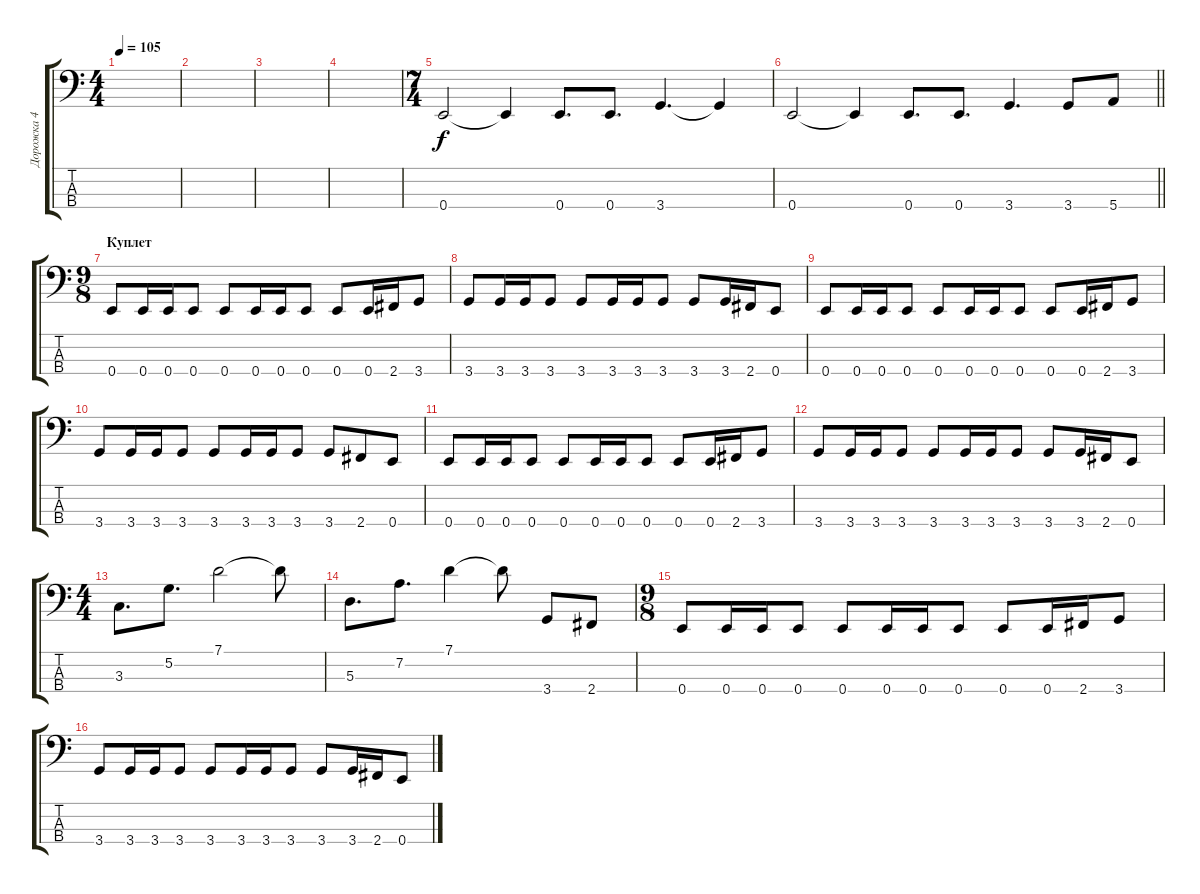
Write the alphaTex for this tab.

\track ("Дорожка 4" "Дорожка 4") {instrument electricbassfinger}
\staff {score tabs}
\tuning (G2 D2 A1 E1) {hide}
\ts (4 4)
\tempo 105
\clef f4
\ks c
|
|
|
|
\ts (7 4)
0.4.2 0.4{t}.4 0.4.8{d} 0.4.8{d} 3.4.4{d} 3.4{t}.4 |
\barLineRight lightlight
0.4.2 0.4{t}.4 0.4.8{d} 0.4.8{d} 3.4.4{d} 3.4.8 5.4.8 |
\ts (9 8)
\section ("" "Куплет")
0.4.8 0.4.16 0.4.16 0.4.8 0.4.8 0.4.16 0.4.16 0.4.8 0.4.8 0.4.16 2.4.16 3.4.8 |
3.4.8 3.4.16 3.4.16 3.4.8 3.4.8 3.4.16 3.4.16 3.4.8 3.4.8 3.4.16 2.4.16 0.4.8 |
0.4.8 0.4.16 0.4.16 0.4.8 0.4.8 0.4.16 0.4.16 0.4.8 0.4.8 0.4.16 2.4.16 3.4.8 |
3.4.8 3.4.16 3.4.16 3.4.8 3.4.8 3.4.16 3.4.16 3.4.8 3.4.8 2.4.8 0.4.8 |
0.4.8 0.4.16 0.4.16 0.4.8 0.4.8 0.4.16 0.4.16 0.4.8 0.4.8 0.4.16 2.4.16 3.4.8 |
3.4.8 3.4.16 3.4.16 3.4.8 3.4.8 3.4.16 3.4.16 3.4.8 3.4.8 3.4.16 2.4.16 0.4.8 |
\ts (4 4)
3.3.8{d} 5.2.8{d} 7.1.2 7.1{t}.8 |
5.3.8{d} 7.2.8{d} 7.1.4 7.1{t}.8 3.4.8 2.4.8 |
\ts (9 8)
0.4.8 0.4.16 0.4.16 0.4.8 0.4.8 0.4.16 0.4.16 0.4.8 0.4.8 0.4.16 2.4.16 3.4.8 |
3.4.8 3.4.16 3.4.16 3.4.8 3.4.8 3.4.16 3.4.16 3.4.8 3.4.8 3.4.16 2.4.16 0.4.8
